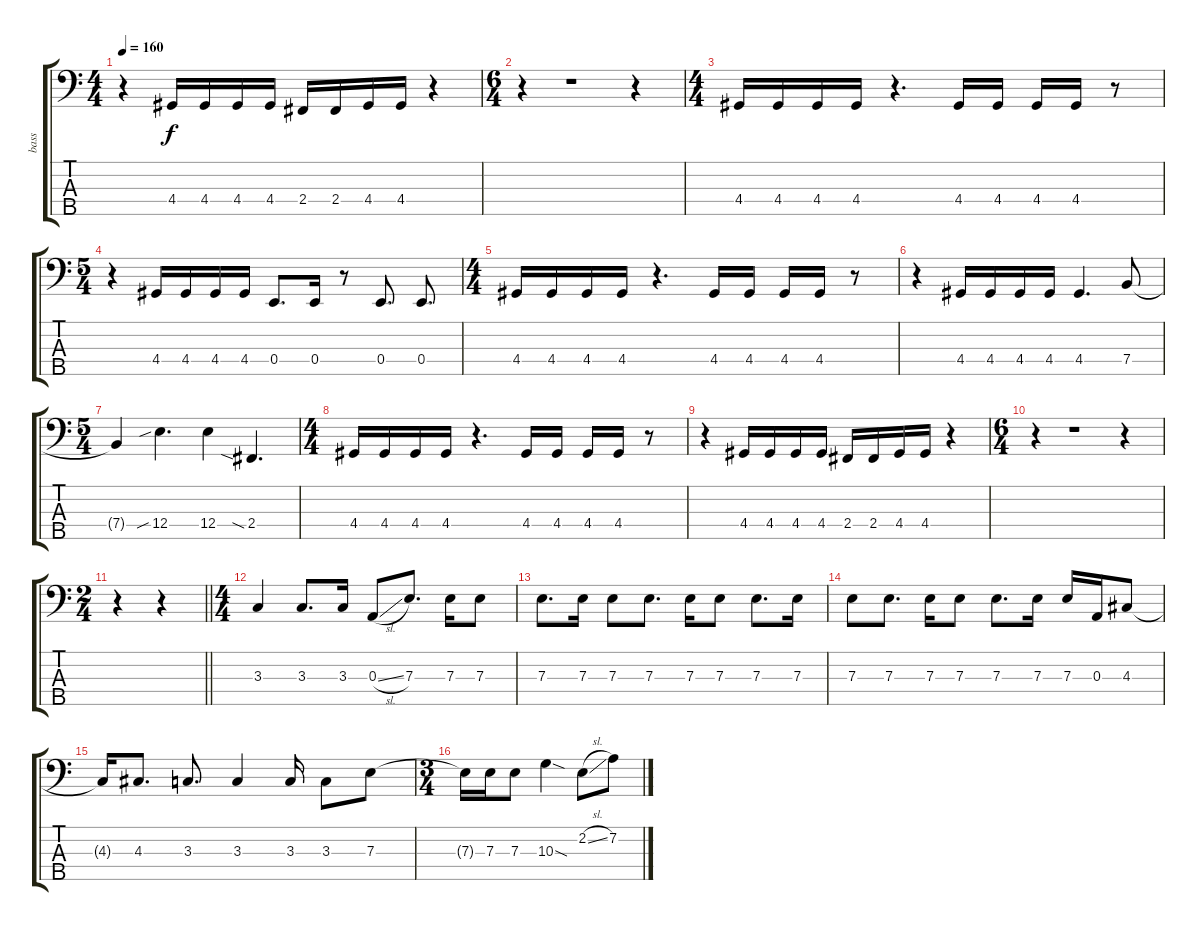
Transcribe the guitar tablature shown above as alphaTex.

\track ("bass" "bass") {instrument electricbassfinger}
\staff {score tabs}
\tuning (G2 D2 A1 E1 B0) {hide}
\ts (4 4)
\tempo 160
\clef f4
\ks c
r.4{dy f} 4.4.16 4.4.16 4.4.16 4.4.16 2.4.16 2.4.16 4.4.16 4.4.16 r.4 |
\ts (6 4)
r.4 r.1 r.4 |
\ts (4 4)
4.4.16 4.4.16 4.4.16 4.4.16 r.4{d} 4.4.16 4.4.16 4.4.16 4.4.16 r.8 |
\ts (5 4)
r.4 4.4.16 4.4.16 4.4.16 4.4.16 0.4.8{d} 0.4.16 r.8 0.4.8{d} 0.4.8{d} |
\ts (4 4)
4.4.16 4.4.16 4.4.16 4.4.16 r.4{d} 4.4.16 4.4.16 4.4.16 4.4.16 r.8 |
r.4 4.4.16 4.4.16 4.4.16 4.4.16 4.4.4{d} 7.4.8 |
\ts (5 4)
7.4{t}.4 12.4{sib}.4{d} 12.4.4 2.4{sia}.4{d} |
\ts (4 4)
4.4.16 4.4.16 4.4.16 4.4.16 r.4{d} 4.4.16 4.4.16 4.4.16 4.4.16 r.8 |
r.4 4.4.16 4.4.16 4.4.16 4.4.16 2.4.16 2.4.16 4.4.16 4.4.16 r.4 |
\ts (6 4)
r.4 r.1 r.4 |
\ts (2 4)
\barLineRight lightlight
r.4 r.4 |
\ts (4 4)
3.3.4 3.3.8{d} 3.3.16 0.3{sl}.8 7.3.8{d} 7.3.16 7.3.8 |
7.3.8{d} 7.3.16 7.3.8 7.3.8{d} 7.3.16 7.3.8 7.3.8{d} 7.3.16 |
7.3.8 7.3.8{d} 7.3.16 7.3.8 7.3.8{d} 7.3.16 7.3.16 0.3.16 4.3.8 |
4.3{t}.16 4.3.8{d} 3.3.8{d} 3.3.4 3.3.16 3.3.8 7.3.8 |
\ts (3 4)
7.3{t}.16 7.3.16 7.3.8 10.3{sod}.4 2.2{sl}.8 7.2.8
